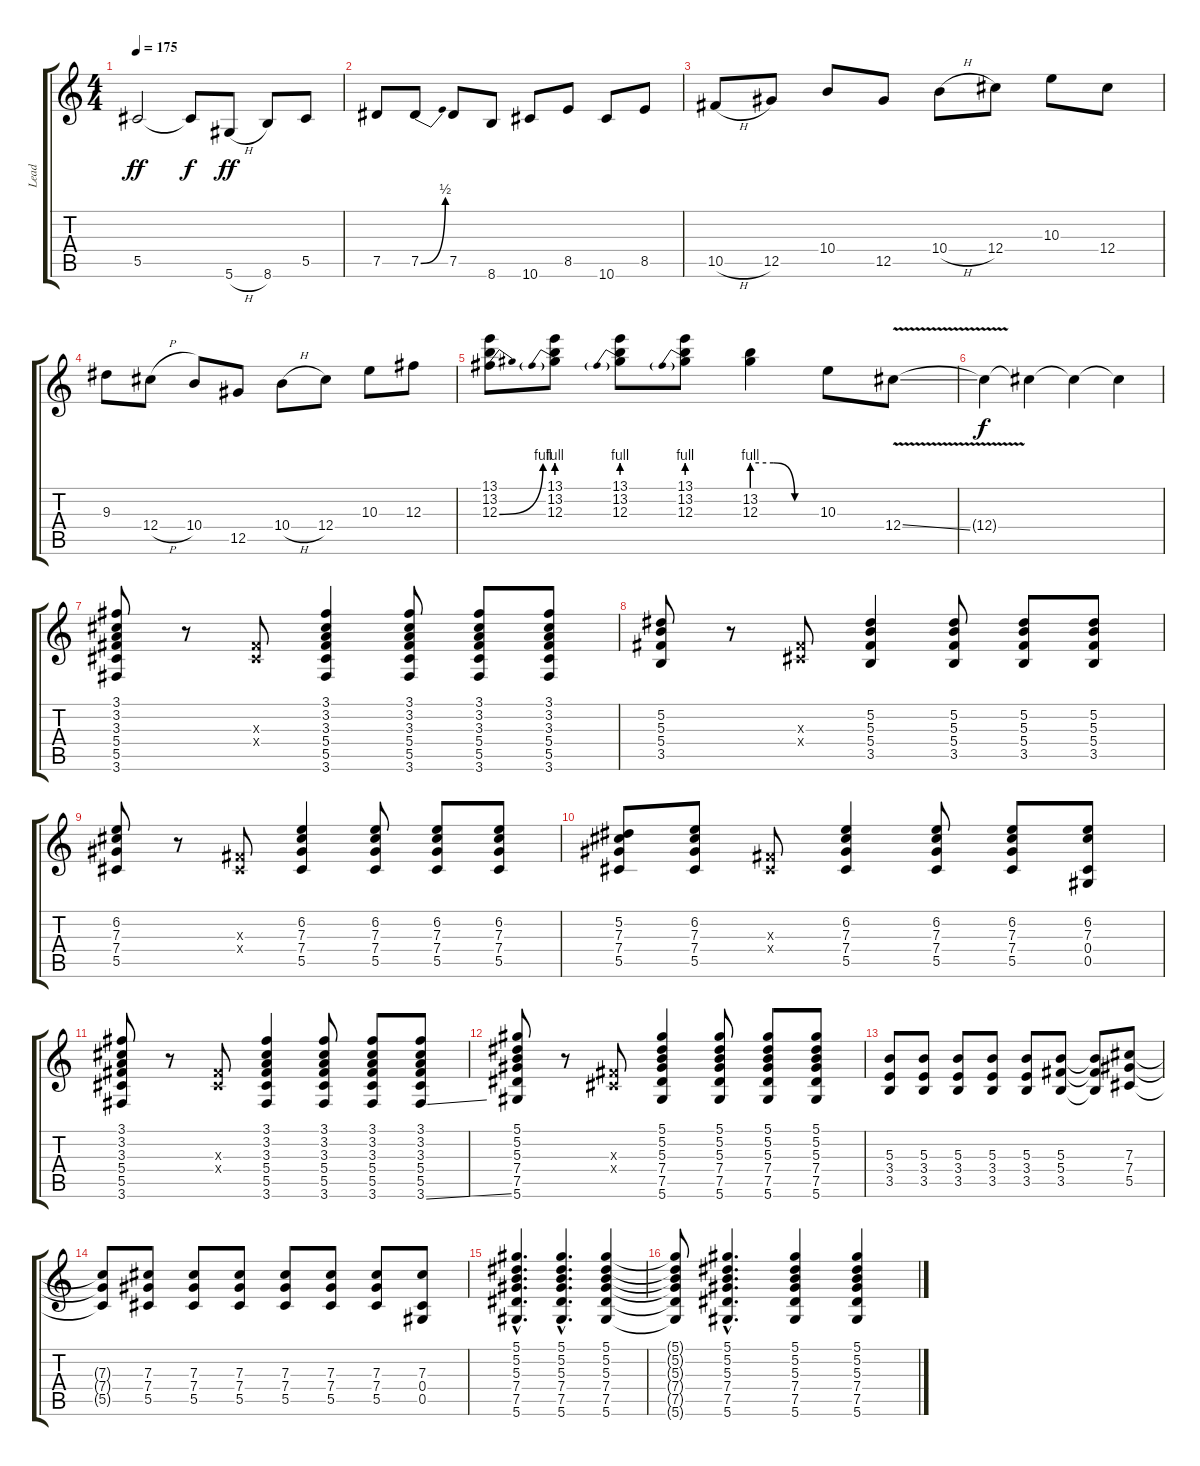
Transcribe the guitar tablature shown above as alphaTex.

\track ("Lead" "Lead") {instrument overdrivenguitar}
\staff {score tabs}
\tuning (Eb4 Bb3 Gb3 Db3 Ab2 Eb2) {hide}
\ts (4 4)
\tempo 175
\clef g2
\ks c
5.5.2{dy ff} 5.5{t}.8{dy f} 5.6{h}.8{dy ff} 8.6.8 5.5.8 |
7.5.8 7.5{be (bend 0 0 60 2)}.8 7.5.8 8.6.8 10.6.8 8.5.8 10.6.8 8.5.8 |
10.5{h}.8 12.5.8 10.4.8 12.5.8 10.4{h}.8 12.4.8 10.3.8 12.4.8 |
9.3.8 12.4{h}.8 10.4.8 12.5.8 10.4{h}.8 12.4.8 10.3.8 12.3.8 |
(13.1 13.2 12.3{be (bend 0 0 60 4)}).8 (13.1 13.2 12.3{be (prebend 0 4 60 4)}).8 (13.1 13.2 12.3{be (prebend 0 4 60 4)}).8 (13.1 13.2 12.3{be (prebend 0 4 60 4)}).8 (13.2 12.3{be (custom 0 4 20 4 40 0 60 0)}).4 10.3.8 12.4{v ss}.8 |
12.4{t}.4{dy f} 12.4{t}.4 12.4{t}.4 12.4{t}.4 |
(3.1 3.2 3.3 5.4 5.5 3.6).8 r.8 (0.3{x} 0.4{x}).8 (3.1 3.2 3.3 5.4 5.5 3.6).4 (3.1 3.2 3.3 5.4 5.5 3.6).8 (3.1 3.2 3.3 5.4 5.5 3.6).8 (3.1 3.2 3.3 5.4 5.5 3.6).8 |
(5.2 5.3 5.4 3.5).8 r.8 (0.3{x} 0.4{x}).8 (5.2 5.3 5.4 3.5).4 (5.2 5.3 5.4 3.5).8 (5.2 5.3 5.4 3.5).8 (5.2 5.3 5.4 3.5).8 |
(6.2 7.3 7.4 5.5).8 r.8 (0.3{x} 0.4{x}).8 (6.2 7.3 7.4 5.5).4 (6.2 7.3 7.4 5.5).8 (6.2 7.3 7.4 5.5).8 (6.2 7.3 7.4 5.5).8 |
(5.2 7.3 7.4 5.5).8 (6.2 7.3 7.4 5.5).8 (0.3{x} 0.4{x}).8 (6.2 7.3 7.4 5.5).4 (6.2 7.3 7.4 5.5).8 (6.2 7.3 7.4 5.5).8 (6.2 7.3 0.4 0.5).8 |
(3.1 3.2 3.3 5.4 5.5 3.6).8 r.8 (0.3{x} 0.4{x}).8 (3.1 3.2 3.3 5.4 5.5 3.6).4 (3.1 3.2 3.3 5.4 5.5 3.6).8 (3.1 3.2 3.3 5.4 5.5 3.6).8 (3.1 3.2 3.3 5.4 5.5 3.6{ss}).8 |
(5.1 5.2 5.3 7.4 7.5 5.6).8 r.8 (0.3{x} 0.4{x}).8 (5.1 5.2 5.3 7.4 7.5 5.6).4 (5.1 5.2 5.3 7.4 7.5 5.6).8 (5.1 5.2 5.3 7.4 7.5 5.6).8 (5.1 5.2 5.3 7.4 7.5 5.6).8 |
(5.3 3.4 3.5).8 (5.3 3.4 3.5).8 (5.3 3.4 3.5).8 (5.3 3.4 3.5).8 (5.3 3.4 3.5).8 (5.3 5.4 3.5).8 (5.3{t} 5.4{t} 3.5{t}).8 (7.3 7.4 5.5).8 |
(7.3{t} 7.4{t} 5.5{t}).8 (7.3 7.4 5.5).8 (7.3 7.4 5.5).8 (7.3 7.4 5.5).8 (7.3 7.4 5.5).8 (7.3 7.4 5.5).8 (7.3 7.4 5.5).8 (7.3 0.4 0.5).8 |
(5.1{hac} 5.2{hac} 5.3{hac} 7.4{hac} 7.5{hac} 5.6{hac}).4{d} (5.1{hac} 5.2{hac} 5.3{hac} 7.4{hac} 7.5{hac} 5.6{hac}).4{d} (5.1 5.2 5.3 7.4 7.5 5.6).4 |
(5.1{t} 5.2{t} 5.3{t} 7.4{t} 7.5{t} 5.6{t}).8 (5.1{hac} 5.2{hac} 5.3{hac} 7.4{hac} 7.5{hac} 5.6{hac}).4{d} (5.1 5.2 5.3 7.4 7.5 5.6).4 (5.1 5.2 5.3 7.4 7.5 5.6).4
